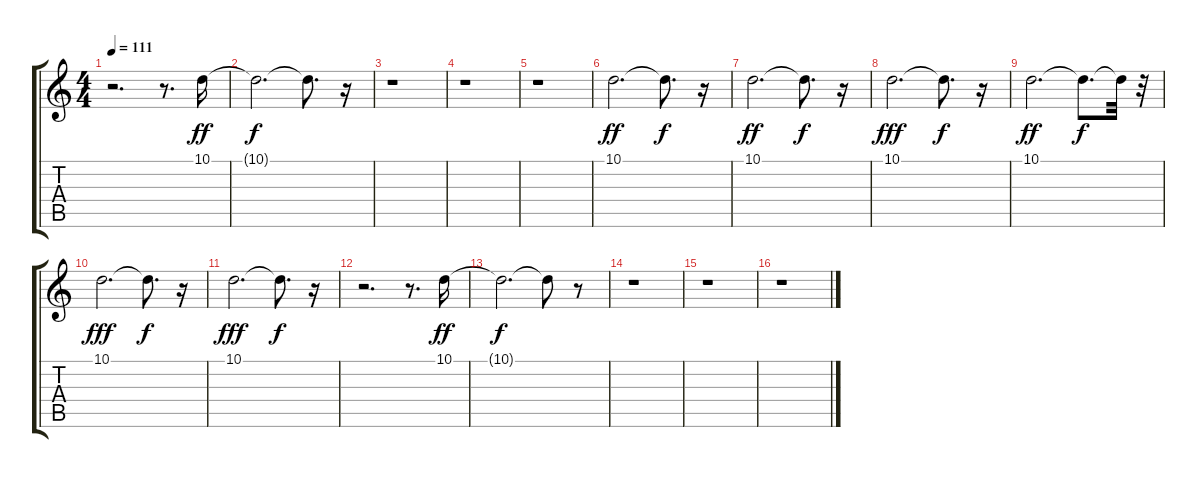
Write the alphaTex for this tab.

\track "" {instrument synthstrings1}
\staff {score tabs}
\tuning (E4 B3 G3 D3 A2 E2) {hide}
\ts (4 4)
\tempo 111
\clef g2
\ks c
r.2{d dy f} r.8{d} 10.1.16{dy ff} |
10.1{t}.2{d dy f} 10.1{t}.8{d} r.16 |
r.1 |
r.1 |
r.1 |
10.1.2{d dy ff} 10.1{t}.8{d dy f} r.16 |
10.1.2{d dy ff} 10.1{t}.8{d dy f} r.16 |
10.1.2{d dy fff} 10.1{t}.8{d dy f} r.16 |
10.1.2{d dy ff} 10.1{t}.8{d dy f} 10.1{t}.32 r.32 |
10.1.2{d dy fff} 10.1{t}.8{d dy f} r.16 |
10.1.2{d dy fff} 10.1{t}.8{d dy f} r.16 |
r.2{d} r.8{d} 10.1.16{dy ff} |
10.1{t}.2{d dy f} 10.1{t}.8 r.8 |
r.1 |
r.1 |
r.1
